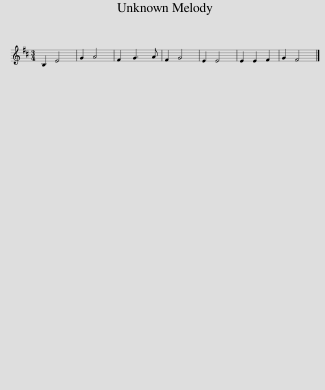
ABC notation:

X:1
L:1/8
M:3/4
I:linebreak $
K:D
V:1 treble transpose=12
V:1
 B,2 E4 | G2 A4 | F2 G3 A | F2 G4 | E2 E4 | %5
 E2 E2 F2 | G2 F4 |] %7
